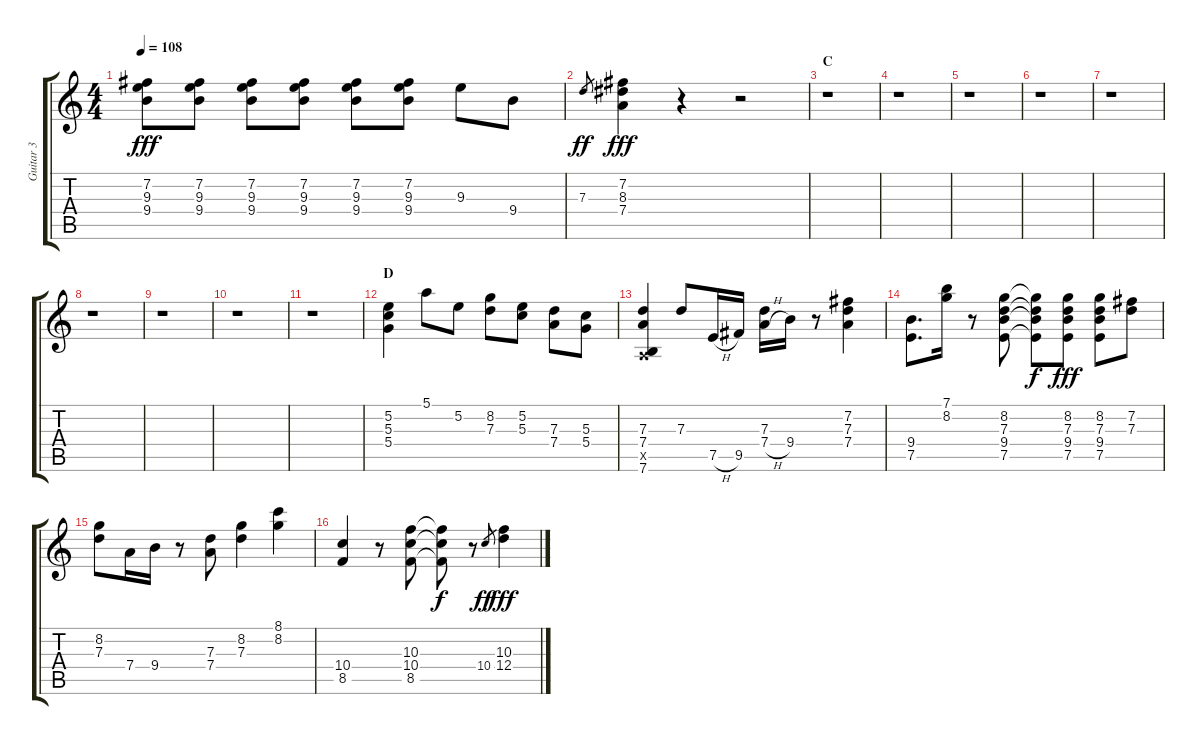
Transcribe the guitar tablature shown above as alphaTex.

\track ("Guitar 3" "Guitar 3") {instrument electricguitarclean}
\staff {score tabs}
\tuning (E4 B3 G3 D3 A2 E2) {hide}
\ts (4 4)
\tempo 108
\clef g2
\ks c
(7.2 9.3 9.4).8{dy fff} (7.2 9.3 9.4).8 (7.2 9.3 9.4).8 (7.2 9.3 9.4).8 (7.2 9.3 9.4).8 (7.2 9.3 9.4).8 9.3.8 9.4.8 |
7.3.8{gr dy ff} (7.2 8.3 7.4).4{dy fff} r.4 r.2 |
\section ("" "C")
r.1 |
r.1 |
r.1 |
r.1 |
r.1 |
r.1 |
r.1 |
r.1 |
r.1 |
\section ("" "D")
(5.2 5.3 5.4).4 5.1.8 5.2.8 (8.2 7.3).8 (5.2 5.3).8 (7.3 7.4).8 (5.3 5.4).8 |
(7.3 7.4 0.5{x} 7.6).4 7.3.8 7.5{h}.16 9.5.16 (7.3 7.4{h}).16 9.4.16 r.8 (7.2 7.3 7.4).4 |
(9.4 7.5).8{d} (7.1 8.2).16 r.8 (8.2 7.3 9.4 7.5).8 (8.2{t} 7.3{t} 9.4{t} 7.5{t}).8{dy f} (8.2 7.3 9.4 7.5).8{dy fff} (8.2 7.3 9.4 7.5).8 (7.2 7.3).8 |
(8.2 7.3).8 7.4.16 9.4.16 r.8 (7.3 7.4).8 (8.2 7.3).4 (8.1 8.2).4 |
(10.4 8.5).4 r.8 (10.3 10.4 8.5).8 (10.3{t} 10.4{t} 8.5{t}).8{dy f} r.8 10.4.8{gr dy ff} (10.3 12.4).4{dy fff}
